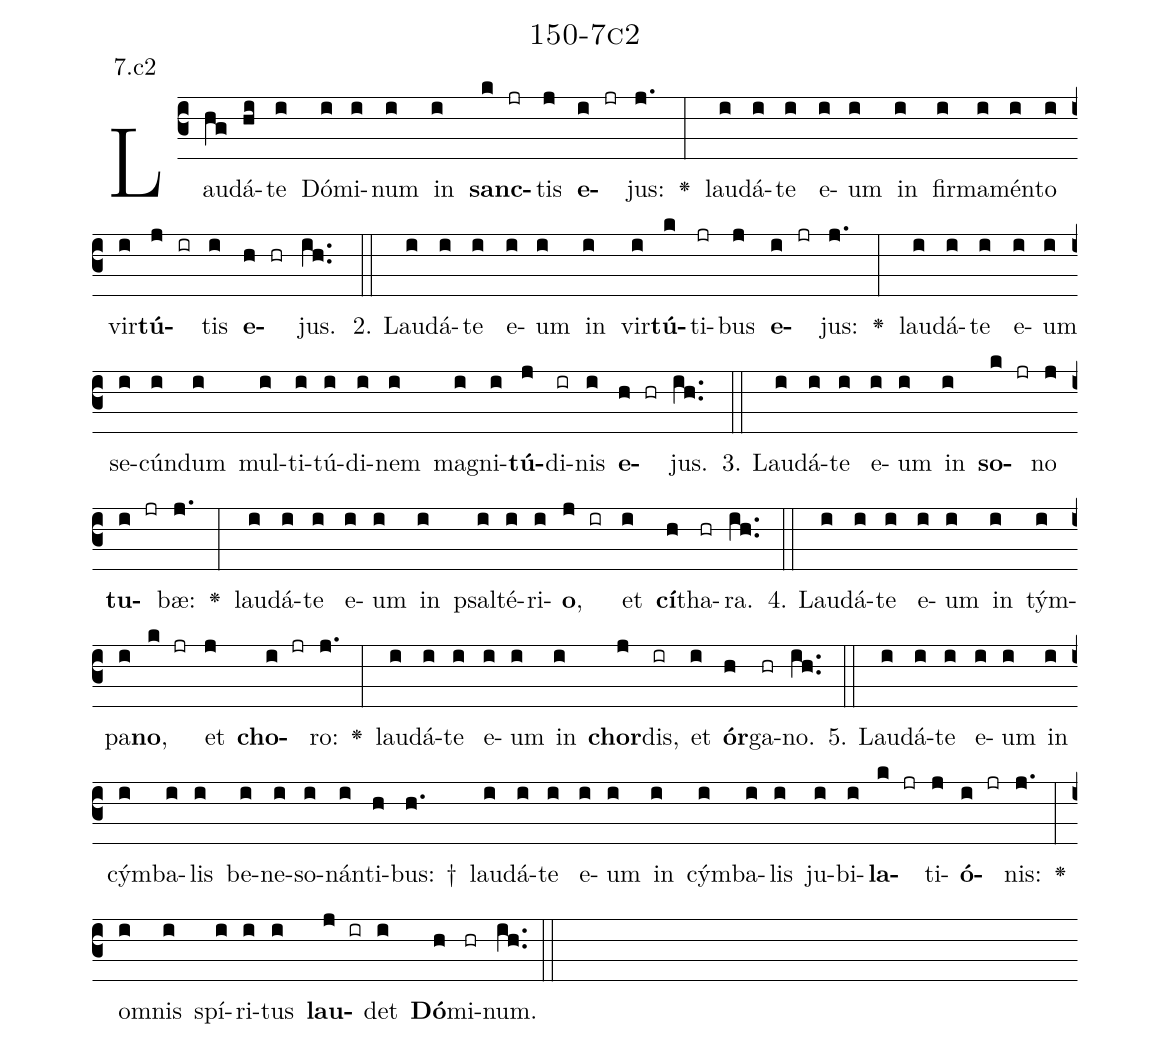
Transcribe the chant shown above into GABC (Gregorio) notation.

name: 150-7c2;
annotation: 7.c2;
%%
(c3)Lau(hg)dá(hi)te(i) Dó(i)mi(i)num(i) in(i) <b>sanc</b>(k jr)tis(j) <b>e</b>(i jr)jus:(j.) <v>\greheightstar</v>(:) lau(i)dá(i)te(i) e(i)um(i) in(i) fir(i)ma(i)mén(i)to(i) vir(i)<b>tú</b>(j ir)tis(i) <b>e</b>(h hr)jus.(ih..) (::)
2. Lau(i)dá(i)te(i) e(i)um(i) in(i) vir(i)<b>tú</b>(k)ti(jr)bus(j) <b>e</b>(i jr)jus:(j.) <v>\greheightstar</v>(:) lau(i)dá(i)te(i) e(i)um(i) se(i)cún(i)dum(i) mul(i)ti(i)tú(i)di(i)nem(i) ma(i)gni(i)<b>tú</b>(j)di(ir)nis(i) <b>e</b>(h hr)jus.(ih..) (::)
3. Lau(i)dá(i)te(i) e(i)um(i) in(i) <b>so</b>(k jr)no(j) <b>tu</b>(i jr)bæ:(j.) <v>\greheightstar</v>(:) lau(i)dá(i)te(i) e(i)um(i) in(i) psal(i)té(i)ri(i)<b>o</b>,(j ir) et(i) <b>cí</b>(h)tha(hr)ra.(ih..) (::)
4. Lau(i)dá(i)te(i) e(i)um(i) in(i) tým(i)pa(i)<b>no</b>,(k jr) et(j) <b>cho</b>(i jr)ro:(j.) <v>\greheightstar</v>(:) lau(i)dá(i)te(i) e(i)um(i) in(i) <b>chor</b>(j)dis,(ir) et(i) <b>ór</b>(h)ga(hr)no.(ih..) (::)
5. Lau(i)dá(i)te(i) e(i)um(i) in(i) cým(i)ba(i)lis(i) be(i)ne(i)so(i)nán(i)ti(h)bus: †(h.) lau(i)dá(i)te(i) e(i)um(i) in(i) cým(i)ba(i)lis(i) ju(i)bi(i)<b>la</b>(k jr)ti(j)<b>ó</b>(i jr)nis:(j.) <v>\greheightstar</v>(:) om(i)nis(i) spí(i)ri(i)tus(i) <b>lau</b>(j ir)det(i) <b>Dó</b>(h)mi(hr)num.(ih..) (::)
